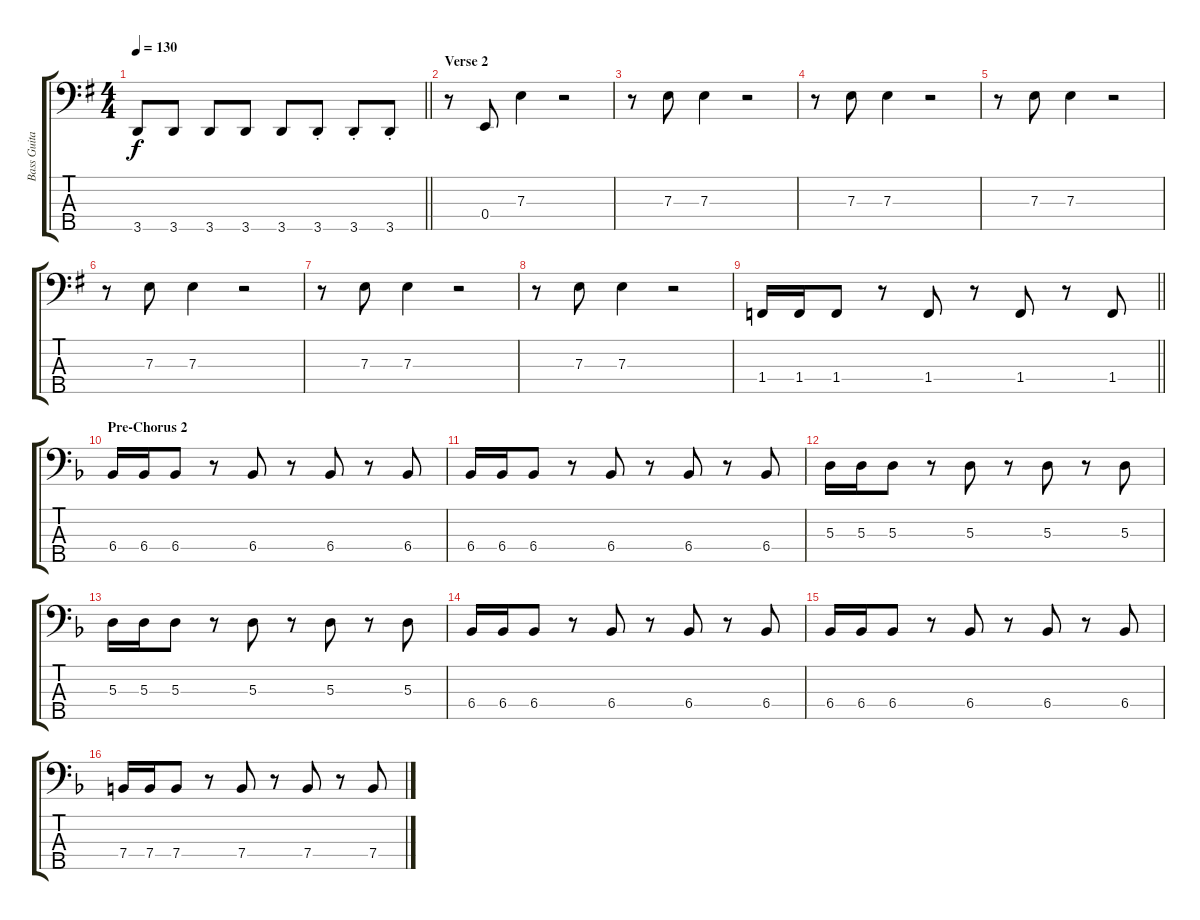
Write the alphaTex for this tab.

\track ("Bass Guitar" "Bass Guita") {instrument electricbassfinger}
\staff {score tabs}
\tuning (G2 D2 A1 E1 B0) {hide}
\ts (4 4)
\tempo 130
\clef f4
\barLineRight lightlight
\ks eminor
3.5.8{dy f} 3.5.8 3.5.8 3.5.8 3.5.8 3.5{st}.8 3.5{st}.8 3.5{st}.8 |
\section ("" "Verse 2")
r.8 0.4.8 7.3.4 r.2 |
r.8 7.3.8 7.3.4 r.2 |
r.8 7.3.8 7.3.4 r.2 |
r.8 7.3.8 7.3.4 r.2 |
r.8 7.3.8 7.3.4 r.2 |
r.8 7.3.8 7.3.4 r.2 |
r.8 7.3.8 7.3.4 r.2 |
\barLineRight lightlight
1.4.16 1.4.16 1.4.8 r.8 1.4.8 r.8 1.4.8 r.8 1.4.8 |
\section ("" "Pre-Chorus 2")
\ks dminor
6.4.16 6.4.16 6.4.8 r.8 6.4.8 r.8 6.4.8 r.8 6.4.8 |
6.4.16 6.4.16 6.4.8 r.8 6.4.8 r.8 6.4.8 r.8 6.4.8 |
5.3.16 5.3.16 5.3.8 r.8 5.3.8 r.8 5.3.8 r.8 5.3.8 |
5.3.16 5.3.16 5.3.8 r.8 5.3.8 r.8 5.3.8 r.8 5.3.8 |
6.4.16 6.4.16 6.4.8 r.8 6.4.8 r.8 6.4.8 r.8 6.4.8 |
6.4.16 6.4.16 6.4.8 r.8 6.4.8 r.8 6.4.8 r.8 6.4.8 |
7.4.16 7.4.16 7.4.8 r.8 7.4.8 r.8 7.4.8 r.8 7.4.8
